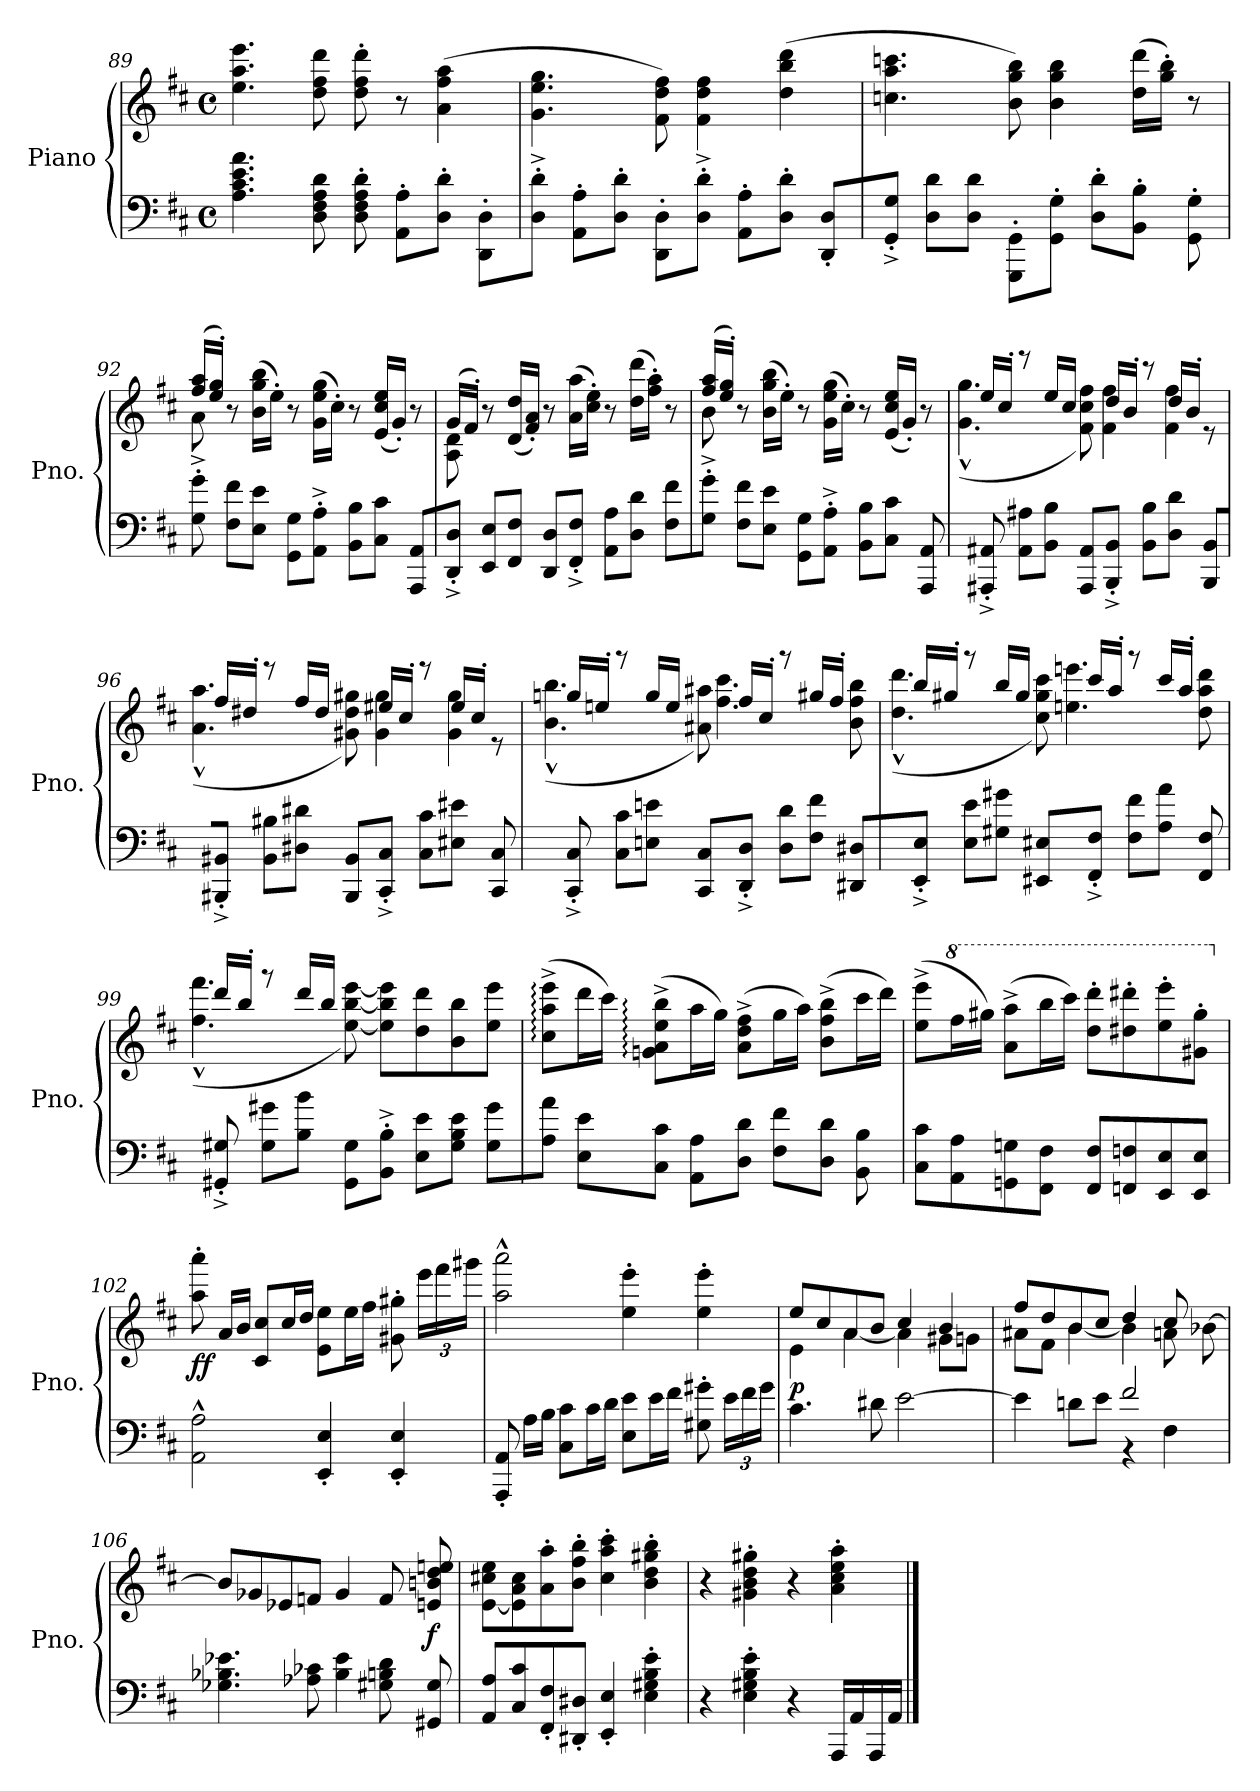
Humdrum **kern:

**kern	**kern	**dynam
*part1	*part1	*part1
*staff2	*staff1	*staff1/2
*I"Piano	*	*
*I'Pno.	*	*
*clefF4	*clefG2	*
*k[f#c#]	*k[f#c#]	*
*M4/4	*M4/4	*
*met(c)	*met(c)	*
=89	=89	=89
4.A\ 4.c#\ 4.e\ 4.a\	4.ee\ 4.aa\ 4.eee\	.
8D\ 8F#\ 8A\ 8d\	8dd\ 8ff#\ 8ddd\	.
8D\' 8F#\' 8A\' 8d\'	8dd\' 8ff#\' 8ddd\'	.
8AA\' 8A\'L	8r	.
!	!	!LO:DY:b
!	!	!LO:DY:n=1:b
8D\' 8d\'J	(>4a\ 4ff#\ 4aa\	other-dynamics ff
8DD\' 8D\'L	.	.
=90	=90	=90
8D\'^ 8d\'^J	4.g\ 4.ee\ 4.gg\	.
8AA\' 8A\'L	.	.
8D\' 8d\'J	.	.
8DD\' 8D\'L	8f#\ 8dd\ 8ff#\)	.
8D\'^ 8d\'^J	4f#\ 4dd\ 4ff#\	.
8AA\' 8A\'L	.	.
8D\' 8d\'J	(>4dd\ 4bb\ 4ddd\	.
8DD/' 8D/'L	.	.
=91	=91	=91
8GG/'^ 8G/'^J	4.ccn\ 4.aa\ 4.cccn\	.
8D\ 8d\L	.	.
8D\ 8d\J	.	.
8GGG\' 8GG\'L	8b\ 8gg\ 8bb\)	.
8GG\' 8G\'J	4b\ 4gg\ 4bb\	.
8D\' 8d\'L	.	.
8BB\' 8B\'J	(>16dd\ 16ddd\LL	.
.	16gg\' 16bb\'JJ)	.
8GG\' 8G\'	8r	.
!!LO:PB:g=z
=92	=92	=92
*	*^	*
8G\'^ 8g\'^	(>16ff#/ 16aa/LL	8a\	.
.	16ee/' 16gg/'JJ)	.	.
8F#\ 8f#\L	8r	2..ryy	.
8E\ 8e\J	(>16b\ 16gg\ 16bb\LL	.	.
.	16ee'\JJ)	.	.
8GG\ 8G\L	8r	.	.
8AA\'^ 8A\'^J	(>16g\ 16ee\ 16gg\LL	.	.
.	16cc#'\JJ)	.	.
8BB\ 8B\L	8r	.	.
8C#\ 8c#\J	(<16e/ 16cc#/ 16ee/LL	.	.
.	16g'/JJ)	.	.
8AAA/ 8AA/L	8r	.	.
=93	=93	=93	=93
8DD/'^ 8D/'^J	(>16g/LL	8A\ 8d\	.
.	16f#'/JJ)	.	.
8EE/ 8E/L	8r	2..ryy	.
8FF#/ 8F#/J	(<16d/ 16dd/LL	.	.
.	16f#/' 16a/'JJ)	.	.
8DD/ 8D/L	8r	.	.
8FF#/'^ 8F#/'^J	(>16a\ 16aa\LL	.	.
.	16cc#\' 16ee\'JJ)	.	.
8AA\ 8A\L	8r	.	.
8D\ 8d\J	(>16dd\ 16ddd\LL	.	.
.	16ff#\' 16aa\'JJ)	.	.
8F#\ 8f#\L	8r	.	.
=94	=94	=94	=94
8G\'^ 8g\'^J	(>16ff#/ 16aa/LL	8b\	.
.	16ee/' 16gg/'JJ)	.	.
8F#\ 8f#\L	8r	2..ryy	.
8E\ 8e\J	(>16b\ 16gg\ 16bb\LL	.	.
.	16ee'\JJ)	.	.
8GG\ 8G\L	8r	.	.
8AA\'^ 8A\'^J	(>16g\ 16ee\ 16gg\LL	.	.
.	16cc#'\JJ)	.	.
8BB\ 8B\L	8r	.	.
8C#\ 8c#\J	(<16e/ 16cc#/ 16ee/LL	.	.
.	16g'/JJ)	.	.
8AAA/ 8AA/	8r	.	.
!!LO:LB:g=z	!!
=95	=95	=95	=95
8AAA#X/'^ 8AA#X/'^	16ee/LL	(>4.g\^^ 4.gg\^^	.
.	16cc#'/JJ	.	.
8AA#\ 8A#X\L	8r	.	.
8BB\ 8B\J	16ee/LL	.	.
.	16cc#/JJ	.	.
8AAA#/ 8AA#/L	8ryy	8f#\ 8cc#\ 8ff#\)	.
8BBB/'^ 8BB/'^J	16dd/LL	4f#\ 4ff#\	.
.	16b'/JJ	.	.
8BB\ 8B\L	8r	.	.
8D\ 8d\J	16dd/LL	4f#\ 4ff#\	.
.	16b'/JJ	.	.
8BBB/ 8BB/L	8re	.	.
=96	=96	=96	=96
8BBB#X/'^ 8BB#X/'^J	16ff#/LL	(>4.a\^^ 4.aa\^^	.
.	16dd#X'/JJ	.	.
8BB#\ 8B#X\L	8r	.	.
8D#X\ 8d#X\J	16ff#/LL	.	.
.	16dd#/JJ	.	.
8BBB#/ 8BB#/L	8ryy	8g#X\ 8dd#\ 8gg#X\)	.
8CC#/'^ 8C#/'^J	16ee#X/LL	4g#\ 4gg#\	.
.	16cc#'/JJ	.	.
8C#\ 8c#\L	8r	.	.
8E#X\ 8e#X\J	16ee#/LL	4g#\ 4gg#\	.
.	16cc#'/JJ	.	.
8CC#/ 8C#/	8re	.	.
!!LO:LB:g=z	!!
=97	=97	=97	=97
8CC#/'^ 8C#/'^	16ggn/LL	(>4.b\^^ 4.bb\^^	.
.	16een'/JJ	.	.
8C#\ 8c#\L	8r	.	.
8En\ 8en\J	16gg/LL	.	.
.	16ee/JJ	.	.
8CC#/ 8C#/L	8ryy	8a#X\ 8aa#X\)	.
8DD/'^ 8D/'^J	16ff#/LL	4.ff#\ 4.ccc#\	.
.	16cc#'/JJ	.	.
8D\ 8d\L	8r	.	.
8F#\ 8f#\J	16gg#X/LL	.	.
.	16ff#'/JJ	.	.
8DD#X/ 8D#X/L	8ryy	8b\ 8ff#\ 8bb\	.
=98	=98	=98	=98
8EE/'^ 8E/'^J	16bb/LL	(>4.dd\^^ 4.ddd\^^	.
.	16gg#X'/JJ	.	.
8E\ 8e\L	8r	.	.
8G#X\ 8g#X\J	16bb/LL	.	.
.	16gg#/JJ	.	.
8EE#X/ 8E#X/L	8ryy	8cc#\ 8gg#\ 8ccc#\)	.
8FF#/'^ 8F#/'^J	16ccc#/LL	4.een\ 4.eeen\	.
.	16aa'/JJ	.	.
8F#\ 8f#\L	8r	.	.
8A\ 8a\J	16ccc#/LL	.	.
.	16aa'/JJ	.	.
8FF#/ 8F#/	8ryy	8dd\ 8aa\ 8ddd\	.
!!LO:LB:g=z	!!
=99	=99	=99	=99
8GG#X/'^ 8G#X/'^	16ddd/LL	(>4.ff#\^^ 4.fff#\^^	.
.	16bb'/JJ	.	.
8G#\ 8g#X\L	8r	.	.
8B\ 8b\J	16ddd/LL	.	.
.	16bb/JJ	.	.
8GG#\ 8G#\L	8ryy	[8ee\ [8bb\ [8eee\)	.
8BB\'^ 8B\'^J	8ee\] 8bb\] 8eee\]L	2ryy	.
8E\ 8e\L	8dd\ 8ddd\	.	.
8G#\ 8B\ 8e\J	8b\ 8bb\	.	.
8G#\ 8g#\L	8ee\ 8eee\J	.	.
*	*v	*v	*
=100	=100	=100
8A\ 8a\J	(>8cc#\:^ 8aa\:^ 8eee\:^L	.
8E\ 8e\L	16ddd\L	.
.	16ccc#\JJ)	.
8C#\ 8c#\J	(>8gn\:^ 8a\:^ 8ee\:^ 8bb\:^L	.
8AA\ 8A\L	16aa\L	.
.	16gg\JJ)	.
8D\ 8d\J	(>8a\^ 8dd\^ 8ff#\^L	.
8F#\ 8f#\L	16gg\L	.
.	16aa\JJ)	.
8D\ 8d\J	(>8b\^ 8ff#\^ 8bb\^L	.
8BB\ 8B\	16ccc#\L	.
.	16ddd\JJ)	.
!!LO:LB:g=z
=101	=101	=101
8C#\ 8c#\L	(>8ee\^ 8eee\^L	.
*	*8va	*
8AA\ 8A\	16fff#\L	.
.	16ggg#X\JJ)	.
8GGn\ 8Gn\	(>8aa\^ 8aaa\^L	.
8FF#\ 8F#\J	16bbb\L	.
.	16cccc#\JJ)	.
8FF#/ 8F#/L	8ddd\' 8dddd\'L	.
8FFn/ 8Fn/	8ddd#X\' 8dddd#X\'	.
8EE/ 8E/	8eee\' 8eeee\'	.
8EE/ 8E/J	8gg#X\' 8ggg#\'J	.
=102	=102	=102
*	*X8va	*
!	!	!LO:DY:b
2AA\^^ 2A\^^	8aa\' 8aaa\'	ff
.	16a/LL	.
.	16b/JJ	.
.	8c#/ 8cc#/L	.
.	16cc#/L	.
.	16dd/JJ	.
4EE/' 4E/'	8e\ 8ee\L	.
.	16ee\L	.
.	16ff#\JJ	.
4EE/' 4E/'	8g#X\' 8gg#X\'	.
*	*Xbrackettup	*
.	24eee\LL	.
.	24fff#\	.
.	24ggg#X\JJ	.
!!LO:PB:g=z
=103	=103	=103
8AAA/' 8AA/'	2aa\^^ 2aaa\^^	.
16A\LL	.	.
16B\JJ	.	.
8C#\ 8c#\L	.	.
16c#\L	.	.
16d\JJ	.	.
8E\ 8e\L	4ee\' 4eee\'	.
16e\L	.	.
16f#\JJ	.	.
8G#X\' 8g#X\'	4ee\' 4eee\'	.
*Xbrackettup	*	*
24e\LL	.	.
24f#\	.	.
24g#\JJ	.	.
=104	=104	=104
*	*^	*
!	!	!	!LO:DY:b
4.c#\	8ee/L	4e\	p
.	8cc#/	.	.
.	8a/	[4a\	.
8d#X\	8b/J	.	.
[2e\	4cc#/	4a\]	.
.	4b/	8g#X\L	.
.	.	8gn\J	.
=105	=105	=105	=105
*^	*	*	*
4e\]	2ryy	8ff#/L	8a#X\L	.
.	.	8dd/	8f#\J	.
8dn\L	.	8b/	[4b\	.
8e\J	.	8cc#/J	.	.
2f#/	4r	4dd/	4b\]	.
.	4F#\	8cc#/	8an\	.
.	.	8ryy	[8b-X\	.
*v	*v	*	*	*
*	*v	*v	*
!!LO:LB:g=z
=106	=106	=106
4.G-X\ 4.B-X\ 4.e-X\	8b-/L]	.
.	8g-X/	.
.	8e-X/	.
8A-X\ 8c-X\	8fn/J	.
4B-\ 4e-\	4g-/	.
8G#X\ 8Bn\ 8d\	8f/	.
!	!	!LO:DY:b
8GG#X/ 8G#/	8en/ 8bn/ 8dd/ 8een/	f
=107	=107	=107
8AA/ 8A/L	[8e\ 8cc#X\ 8ee\L	.
8C#/ 8c#/	8e\] 8a\ 8cc#\	.
8FF#/' 8F#/'	8a\' 8aa\'	.
8DD#X/' 8D#X/'J	8b\' 8ff#\' 8bb\'J	.
4EE/' 4E/'	4cc#\' 4aa\' 4ccc#\'	.
4E\' 4G#X\' 4B\' 4e\'	4b\' 4dd\' 4gg#X\' 4bb\'	.
=108	=108	=108
4r	4r	.
4E\' 4G#X\' 4B\' 4e\'	4g#X\' 4b\' 4dd\' 4gg#X\'	.
4r	4r	.
16AAA/LL	4a\' 4cc#\' 4ee\' 4aa\'	.
16AA/	.	.
16AAA/	.	.
16AA/JJ	.	.
==	==	==
*-	*-	*-
